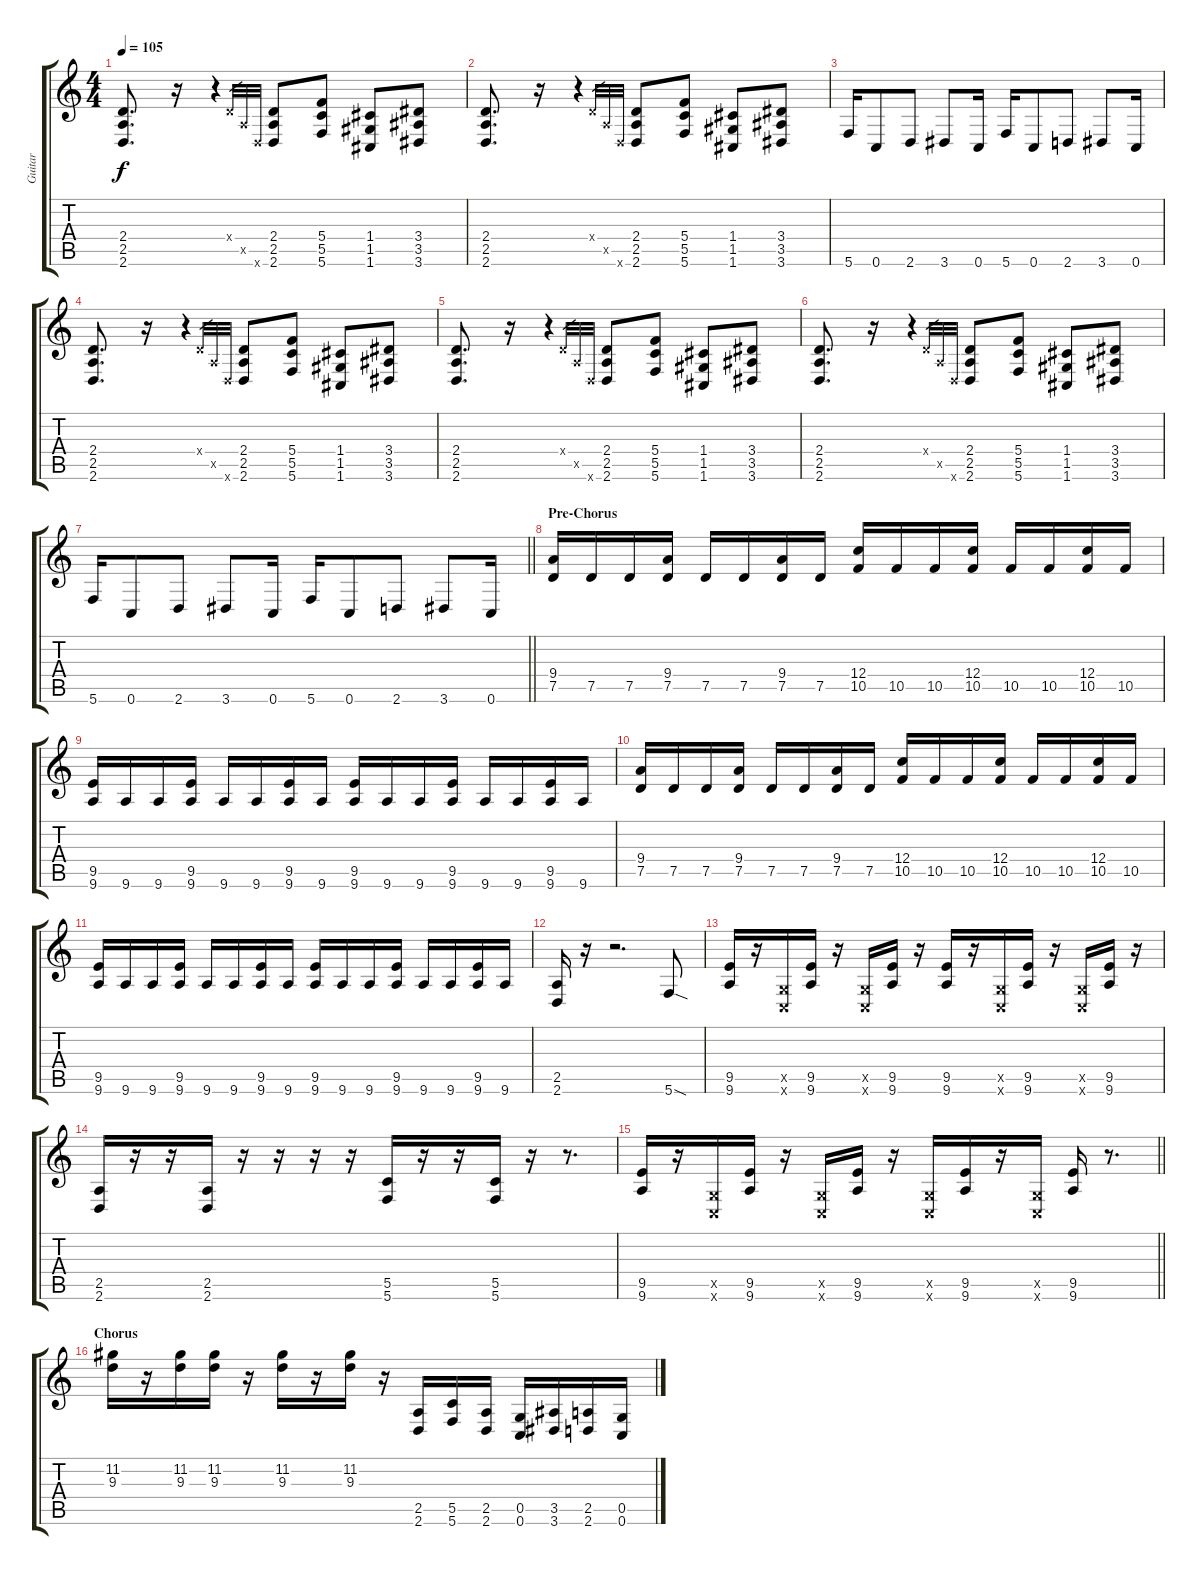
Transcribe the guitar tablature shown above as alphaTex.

\track ("Guitar" "Guitar") {instrument distortionguitar}
\staff {score tabs}
\tuning (D4 A3 F3 C3 G2 C2) {hide}
\ts (4 4)
\tempo 105
\clef g2
\ks c
(2.4 2.5 2.6).8{d dy f} r.16 r.4 2.4{x}.32{gr} 2.5{x}.32{gr} 2.6{x}.32{gr} (2.4 2.5 2.6).8 (5.4 5.5 5.6).8 (1.4 1.5 1.6).8 (3.4 3.5 3.6).8 |
(2.4 2.5 2.6).8{d} r.16 r.4 2.4{x}.32{gr} 2.5{x}.32{gr} 2.6{x}.32{gr} (2.4 2.5 2.6).8 (5.4 5.5 5.6).8 (1.4 1.5 1.6).8 (3.4 3.5 3.6).8 |
5.6.16 0.6.8 2.6.8 3.6.8 0.6.16 5.6.16 0.6.8 2.6.8 3.6.8 0.6.16 |
(2.4 2.5 2.6).8{d} r.16 r.4 2.4{x}.32{gr} 2.5{x}.32{gr} 2.6{x}.32{gr} (2.4 2.5 2.6).8 (5.4 5.5 5.6).8 (1.4 1.5 1.6).8 (3.4 3.5 3.6).8 |
(2.4 2.5 2.6).8{d} r.16 r.4 2.4{x}.32{gr} 2.5{x}.32{gr} 2.6{x}.32{gr} (2.4 2.5 2.6).8 (5.4 5.5 5.6).8 (1.4 1.5 1.6).8 (3.4 3.5 3.6).8 |
(2.4 2.5 2.6).8{d} r.16 r.4 2.4{x}.32{gr} 2.5{x}.32{gr} 2.6{x}.32{gr} (2.4 2.5 2.6).8 (5.4 5.5 5.6).8 (1.4 1.5 1.6).8 (3.4 3.5 3.6).8 |
\barLineRight lightlight
5.6.16 0.6.8 2.6.8 3.6.8 0.6.16 5.6.16 0.6.8 2.6.8 3.6.8 0.6.16 |
\section ("" "Pre-Chorus")
(9.4 7.5).16 7.5.16 7.5.16 (9.4 7.5).16 7.5.16 7.5.16 (9.4 7.5).16 7.5.16 (12.4 10.5).16 10.5.16 10.5.16 (12.4 10.5).16 10.5.16 10.5.16 (12.4 10.5).16 10.5.16 |
(9.5 9.6).16 9.6.16 9.6.16 (9.5 9.6).16 9.6.16 9.6.16 (9.5 9.6).16 9.6.16 (9.5 9.6).16 9.6.16 9.6.16 (9.5 9.6).16 9.6.16 9.6.16 (9.5 9.6).16 9.6.16 |
(9.4 7.5).16 7.5.16 7.5.16 (9.4 7.5).16 7.5.16 7.5.16 (9.4 7.5).16 7.5.16 (12.4 10.5).16 10.5.16 10.5.16 (12.4 10.5).16 10.5.16 10.5.16 (12.4 10.5).16 10.5.16 |
(9.5 9.6).16 9.6.16 9.6.16 (9.5 9.6).16 9.6.16 9.6.16 (9.5 9.6).16 9.6.16 (9.5 9.6).16 9.6.16 9.6.16 (9.5 9.6).16 9.6.16 9.6.16 (9.5 9.6).16 9.6.16 |
(2.5 2.6).16 r.16 r.2{d} 5.6{sod}.8 |
(9.5 9.6).16 r.16 (0.5{x} 0.6{x}).16 (9.5 9.6).16 r.16 (0.5{x} 0.6{x}).16 (9.5 9.6).16 r.16 (9.5 9.6).16 r.16 (0.5{x} 0.6{x}).16 (9.5 9.6).16 r.16 (0.5{x} 0.6{x}).16 (9.5 9.6).16 r.16 |
(2.5 2.6).16 r.16 r.16 (2.5 2.6).16 r.16 r.16 r.16 r.16 (5.5 5.6).16 r.16 r.16 (5.5 5.6).16 r.16 r.8{d} |
\barLineRight lightlight
(9.5 9.6).16 r.16 (0.5{x} 0.6{x}).16 (9.5 9.6).16 r.16 (0.5{x} 0.6{x}).16 (9.5 9.6).16 r.16 (0.5{x} 0.6{x}).16 (9.5 9.6).16 r.16 (0.5{x} 0.6{x}).16 (9.5 9.6).16 r.8{d} |
\section ("" "Chorus")
(11.2 9.3).16 r.16 (11.2 9.3).16 (11.2 9.3).16 r.16 (11.2 9.3).16 r.16 (11.2 9.3).16 r.16 (2.5 2.6).16 (5.5 5.6).16 (2.5 2.6).16 (0.5 0.6).16 (3.5 3.6).16 (2.5 2.6).16 (0.5 0.6).16
